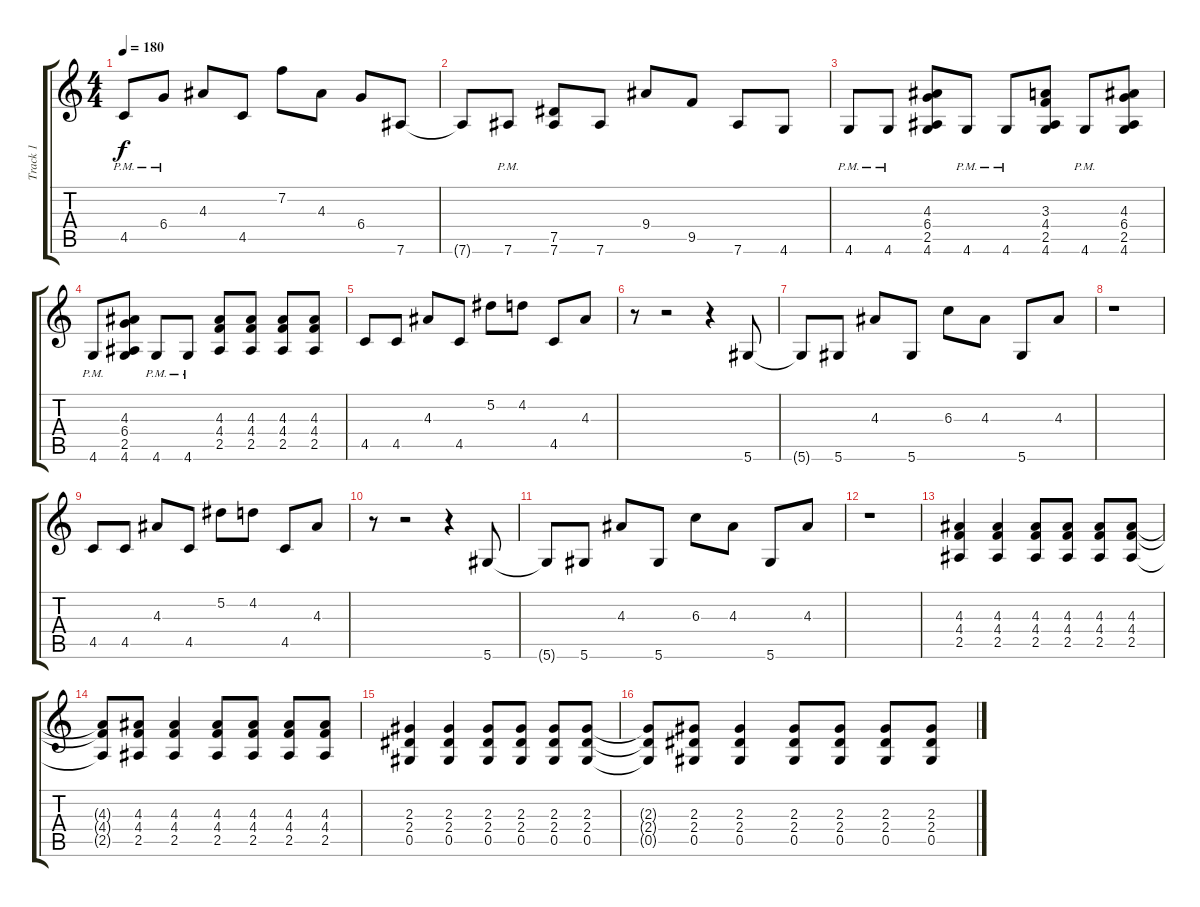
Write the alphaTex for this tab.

\track ("Track 1" "Track 1") {instrument distortionguitar}
\staff {score tabs}
\tuning (Eb4 Bb3 Gb3 Db3 Ab2 Eb2) {hide}
\ts (4 4)
\tempo 180
\clef g2
\ks c
4.5{pm}.8{dy f} 6.4{pm}.8 4.3.8 4.5.8 7.2.8 4.3.8 6.4.8 7.6.8 |
7.6{t}.8 7.6{pm}.8 (7.5 7.6).8 7.6.8 9.4.8 9.5.8 7.6.8 4.6.8 |
4.6{pm}.8 4.6{pm}.8 (4.3 6.4 2.5 4.6).8 4.6{pm}.8 4.6{pm}.8 (3.3 4.4 2.5 4.6).8 4.6{pm}.8 (4.3 6.4 2.5 4.6).8 |
4.6{pm}.8 (4.3 6.4 2.5 4.6).8 4.6{pm}.8 4.6{pm}.8 (4.3 4.4 2.5).8 (4.3 4.4 2.5).8 (4.3 4.4 2.5).8 (4.3 4.4 2.5).8 |
4.5.8 4.5.8 4.3.8 4.5.8 5.2.8 4.2.8 4.5.8 4.3.8 |
r.8 r.2 r.4 5.6.8 |
5.6{t}.8 5.6.8 4.3.8 5.6.8 6.3.8 4.3.8 5.6.8 4.3.8 |
r.1 |
4.5.8 4.5.8 4.3.8 4.5.8 5.2.8 4.2.8 4.5.8 4.3.8 |
r.8 r.2 r.4 5.6.8 |
5.6{t}.8 5.6.8 4.3.8 5.6.8 6.3.8 4.3.8 5.6.8 4.3.8 |
r.1 |
(4.3 4.4 2.5).4 (4.3 4.4 2.5).4 (4.3 4.4 2.5).8 (4.3 4.4 2.5).8 (4.3 4.4 2.5).8 (4.3 4.4 2.5).8 |
(4.3{t} 4.4{t} 2.5{t}).8 (4.3 4.4 2.5).8 (4.3 4.4 2.5).4 (4.3 4.4 2.5).8 (4.3 4.4 2.5).8 (4.3 4.4 2.5).8 (4.3 4.4 2.5).8 |
(2.3 2.4 0.5).4 (2.3 2.4 0.5).4 (2.3 2.4 0.5).8 (2.3 2.4 0.5).8 (2.3 2.4 0.5).8 (2.3 2.4 0.5).8 |
(2.3{t} 2.4{t} 0.5{t}).8 (2.3 2.4 0.5).8 (2.3 2.4 0.5).4 (2.3 2.4 0.5).8 (2.3 2.4 0.5).8 (2.3 2.4 0.5).8 (2.3 2.4 0.5).8
